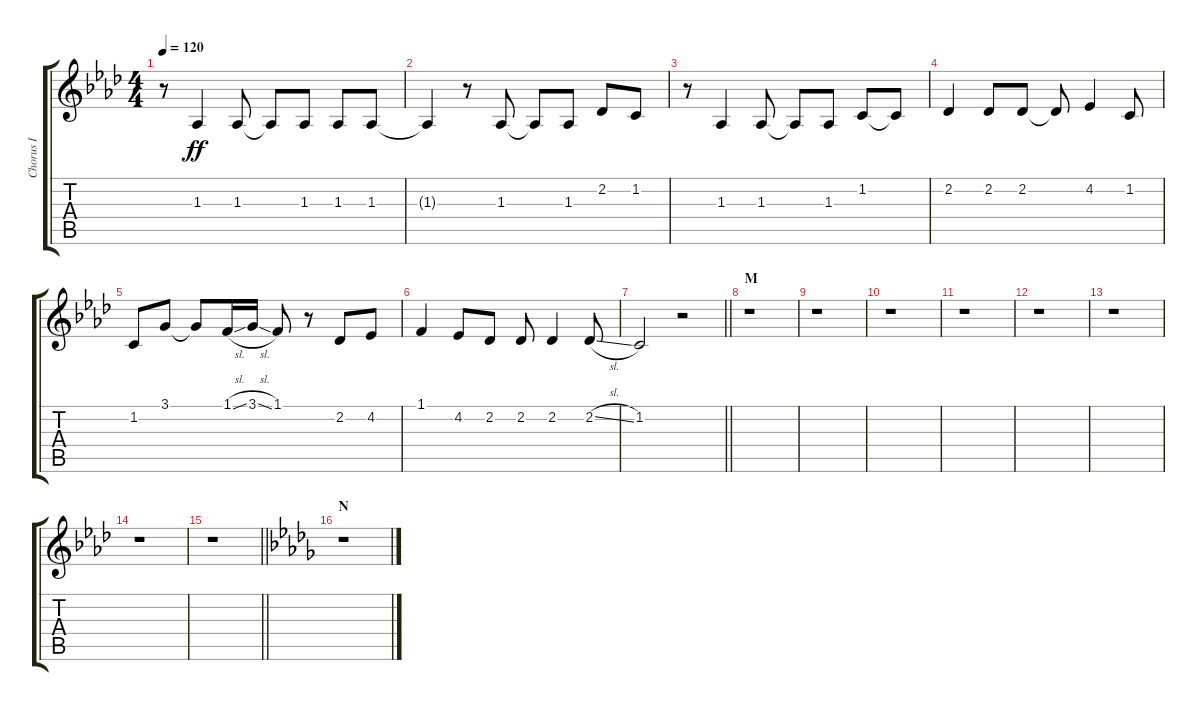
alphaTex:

\track ("Chorus I" "Chorus I") {instrument voiceoohs}
\staff {score tabs}
\tuning (E4 B3 G3 D3 A2 E2) {hide}
\ts (4 4)
\tempo 120
\clef g2
\ks ab
r.8{dy ff} 1.3.4 1.3.8 1.3{t}.8 1.3.8 1.3.8 1.3.8 |
1.3{t}.4 r.8 1.3.8 1.3{t}.8 1.3.8 2.2.8 1.2.8 |
r.8 1.3.4 1.3.8 1.3{t}.8 1.3.8 1.2.8 1.2{t}.8 |
2.2.4 2.2.8 2.2.8 2.2{t}.8 4.2.4 1.2.8 |
1.2.8 3.1.8 3.1{t}.8 1.1{sl}.16 3.1{sl}.16 1.1.8 r.8 2.2.8 4.2.8 |
1.1.4 4.2.8 2.2.8 2.2.8 2.2.4 2.2{sl}.8 |
\barLineRight lightlight
1.2.2 r.2 |
\section ("" "M")
r.1 |
r.1 |
r.1 |
r.1 |
r.1 |
r.1 |
r.1 |
\barLineRight lightlight
r.1 |
\section ("" "N")
\ks db
r.1
